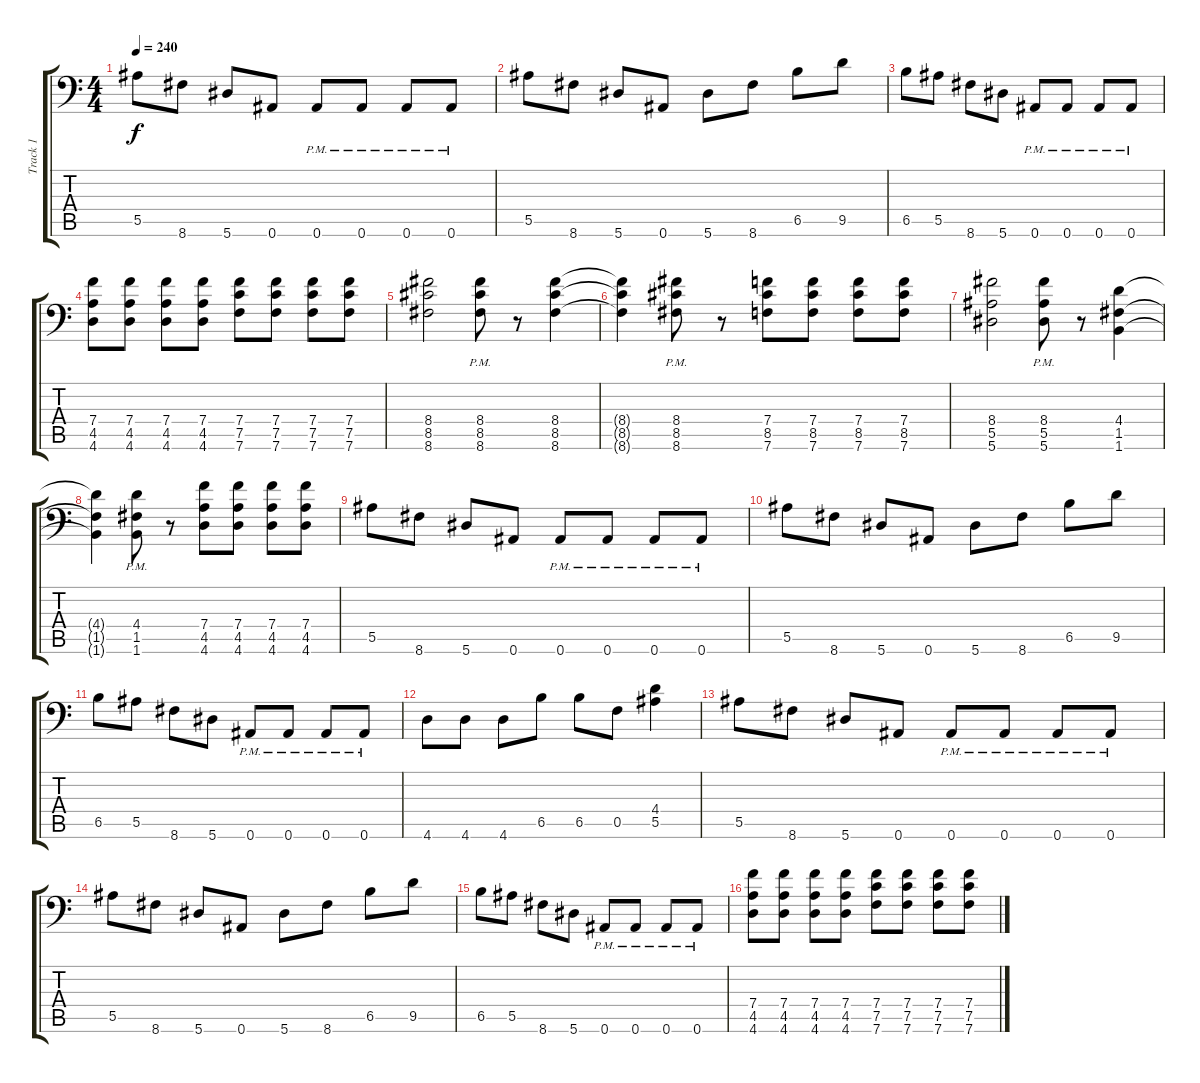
\track ("Track 1" "Track 1") {instrument distortionguitar}
\staff {score tabs}
\tuning (D4 A3 F3 Bb2 F2 Bb1) {hide}
\ts (4 4)
\tempo 240
\clef f4
\ks c
5.5.8{dy f} 8.6.8 5.6.8 0.6.8 0.6{pm}.8 0.6{pm}.8 0.6{pm}.8 0.6{pm}.8 |
5.5.8 8.6.8 5.6.8 0.6.8 5.6.8 8.6.8 6.5.8 9.5.8 |
6.5.8 5.5.8 8.6.8 5.6.8 0.6{pm}.8 0.6{pm}.8 0.6{pm}.8 0.6{pm}.8 |
(7.4 4.5 4.6).8 (7.4 4.5 4.6).8 (7.4 4.5 4.6).8 (7.4 4.5 4.6).8 (7.4 7.5 7.6).8 (7.4 7.5 7.6).8 (7.4 7.5 7.6).8 (7.4 7.5 7.6).8 |
(8.4 8.5 8.6).2 (8.4{pm} 8.5{pm} 8.6{pm}).8 r.8 (8.4 8.5 8.6).4 |
(8.4{t} 8.5{t} 8.6{t}).4 (8.4{pm} 8.5{pm} 8.6{pm}).8 r.8 (7.4 8.5 7.6).8 (7.4 8.5 7.6).8 (7.4 8.5 7.6).8 (7.4 8.5 7.6).8 |
(8.4 5.5 5.6).2 (8.4{pm} 5.5{pm} 5.6{pm}).8 r.8 (4.4 1.5 1.6).4 |
(4.4{t} 1.5{t} 1.6{t}).4 (4.4{pm} 1.5{pm} 1.6{pm}).8 r.8 (7.4 4.5 4.6).8 (7.4 4.5 4.6).8 (7.4 4.5 4.6).8 (7.4 4.5 4.6).8 |
5.5.8 8.6.8 5.6.8 0.6.8 0.6{pm}.8 0.6{pm}.8 0.6{pm}.8 0.6{pm}.8 |
5.5.8 8.6.8 5.6.8 0.6.8 5.6.8 8.6.8 6.5.8 9.5.8 |
6.5.8 5.5.8 8.6.8 5.6.8 0.6{pm}.8 0.6{pm}.8 0.6{pm}.8 0.6{pm}.8 |
4.6.8 4.6.8 4.6.8 6.5.8 6.5.8 0.5.8 (4.4 5.5).4 |
5.5.8 8.6.8 5.6.8 0.6.8 0.6{pm}.8 0.6{pm}.8 0.6{pm}.8 0.6{pm}.8 |
5.5.8 8.6.8 5.6.8 0.6.8 5.6.8 8.6.8 6.5.8 9.5.8 |
6.5.8 5.5.8 8.6.8 5.6.8 0.6{pm}.8 0.6{pm}.8 0.6{pm}.8 0.6{pm}.8 |
(7.4 4.5 4.6).8 (7.4 4.5 4.6).8 (7.4 4.5 4.6).8 (7.4 4.5 4.6).8 (7.4 7.5 7.6).8 (7.4 7.5 7.6).8 (7.4 7.5 7.6).8 (7.4 7.5 7.6).8
